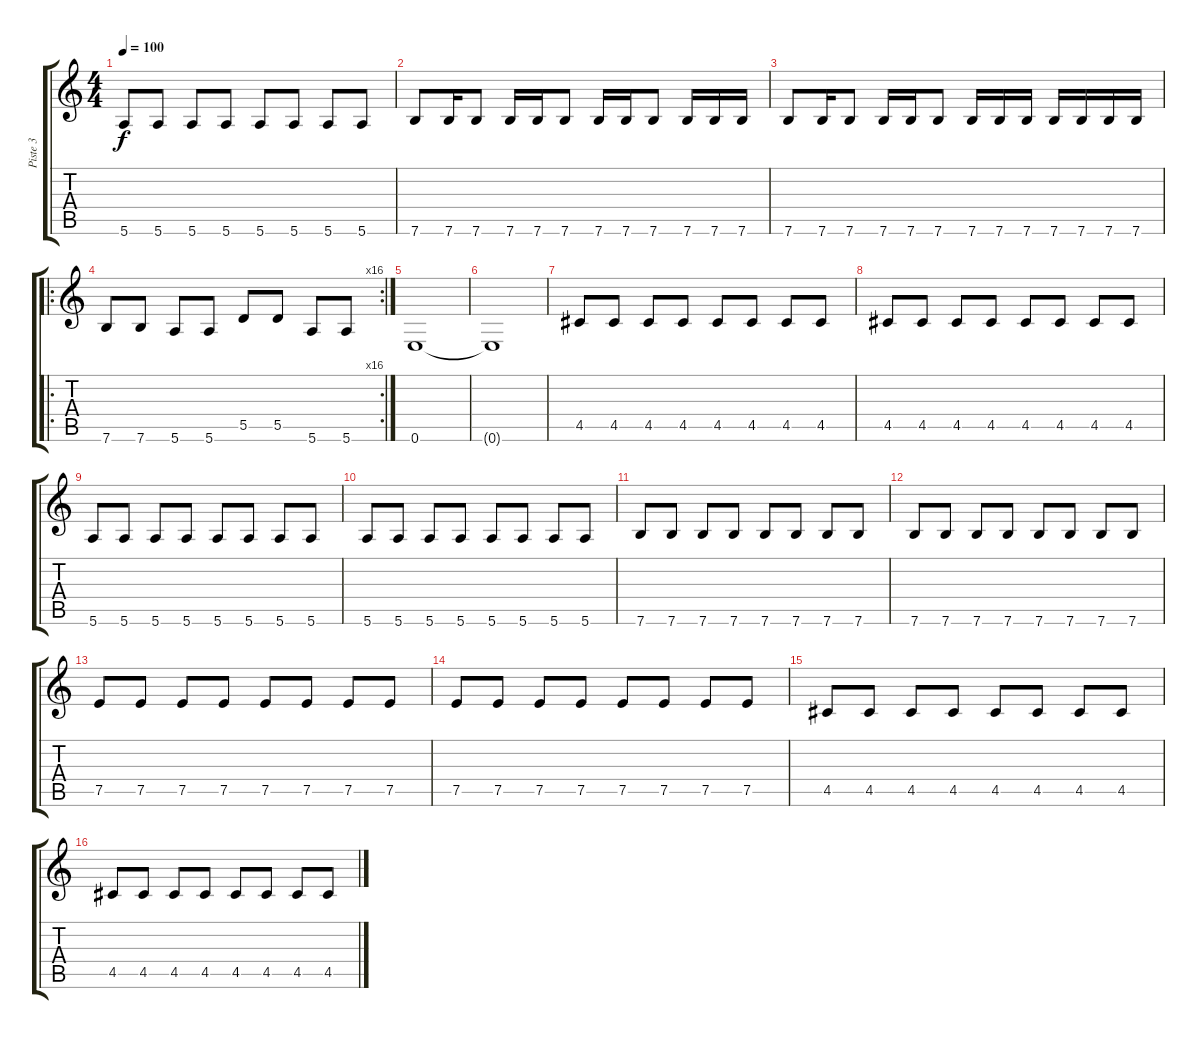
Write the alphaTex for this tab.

\track ("Piste 3" "Piste 3") {instrument electricbassfinger}
\staff {score tabs}
\tuning (E4 B3 G3 D3 A2 E2) {hide}
\ts (4 4)
\tempo 100
\clef g2
\ks c
5.6.8{dy f} 5.6.8 5.6.8 5.6.8 5.6.8 5.6.8 5.6.8 5.6.8 |
7.6.8 7.6.16 7.6.8 7.6.16 7.6.16 7.6.8 7.6.16 7.6.16 7.6.8 7.6.16 7.6.16 7.6.16 |
7.6.8 7.6.16 7.6.8 7.6.16 7.6.16 7.6.8 7.6.16 7.6.16 7.6.16 7.6.16 7.6.16 7.6.16 7.6.16 |
\ro
\rc 16
7.6.8 7.6.8 5.6.8 5.6.8 5.5.8 5.5.8 5.6.8 5.6.8 |
0.6.1 |
0.6{t}.1 |
4.5.8 4.5.8 4.5.8 4.5.8 4.5.8 4.5.8 4.5.8 4.5.8 |
4.5.8 4.5.8 4.5.8 4.5.8 4.5.8 4.5.8 4.5.8 4.5.8 |
5.6.8 5.6.8 5.6.8 5.6.8 5.6.8 5.6.8 5.6.8 5.6.8 |
5.6.8 5.6.8 5.6.8 5.6.8 5.6.8 5.6.8 5.6.8 5.6.8 |
7.6.8 7.6.8 7.6.8 7.6.8 7.6.8 7.6.8 7.6.8 7.6.8 |
7.6.8 7.6.8 7.6.8 7.6.8 7.6.8 7.6.8 7.6.8 7.6.8 |
7.5.8 7.5.8 7.5.8 7.5.8 7.5.8 7.5.8 7.5.8 7.5.8 |
7.5.8 7.5.8 7.5.8 7.5.8 7.5.8 7.5.8 7.5.8 7.5.8 |
4.5.8 4.5.8 4.5.8 4.5.8 4.5.8 4.5.8 4.5.8 4.5.8 |
4.5.8 4.5.8 4.5.8 4.5.8 4.5.8 4.5.8 4.5.8 4.5.8
